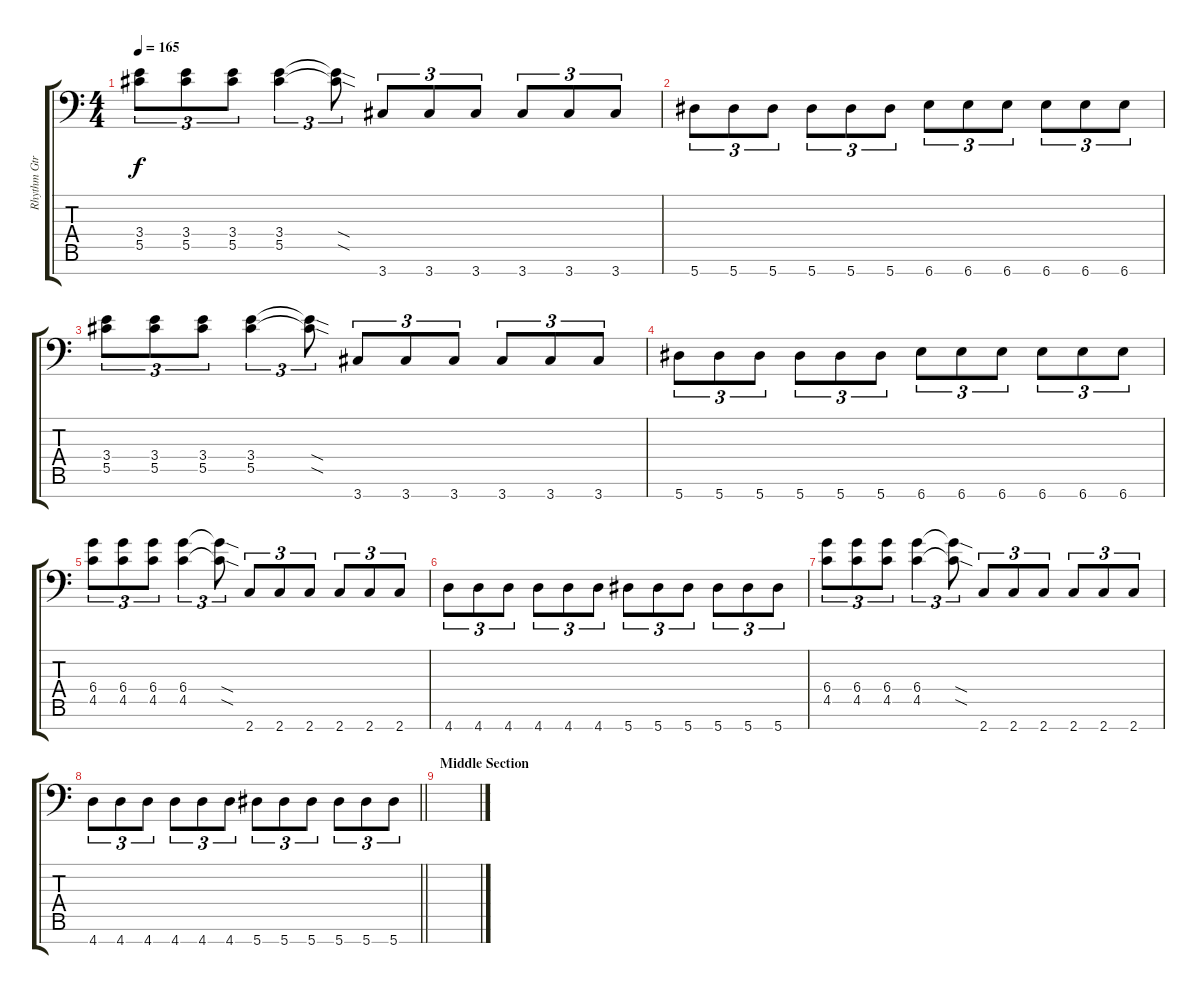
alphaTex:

\track ("Rhythm Gtr" "Rhythm Gtr") {instrument distortionguitar}
\staff {score tabs}
\tuning (Eb4 Bb3 Gb3 Db3 Ab2 Eb2 Bb1) {hide}
\ts (4 4)
\tempo 165
\clef f4
\ks c
(3.4 5.5).8{tu (3 2) dy f} (3.4 5.5).8{tu (3 2)} (3.4 5.5).8{tu (3 2)} (3.4 5.5).4{tu (3 2)} (3.4{sod t} 5.5{sod t}).8{tu (3 2)} 3.7.8{tu (3 2)} 3.7.8{tu (3 2)} 3.7.8{tu (3 2)} 3.7.8{tu (3 2)} 3.7.8{tu (3 2)} 3.7.8{tu (3 2)} |
5.7.8{tu (3 2)} 5.7.8{tu (3 2)} 5.7.8{tu (3 2)} 5.7.8{tu (3 2)} 5.7.8{tu (3 2)} 5.7.8{tu (3 2)} 6.7.8{tu (3 2)} 6.7.8{tu (3 2)} 6.7.8{tu (3 2)} 6.7.8{tu (3 2)} 6.7.8{tu (3 2)} 6.7.8{tu (3 2)} |
(3.4 5.5).8{tu (3 2)} (3.4 5.5).8{tu (3 2)} (3.4 5.5).8{tu (3 2)} (3.4 5.5).4{tu (3 2)} (3.4{sod t} 5.5{sod t}).8{tu (3 2)} 3.7.8{tu (3 2)} 3.7.8{tu (3 2)} 3.7.8{tu (3 2)} 3.7.8{tu (3 2)} 3.7.8{tu (3 2)} 3.7.8{tu (3 2)} |
5.7.8{tu (3 2)} 5.7.8{tu (3 2)} 5.7.8{tu (3 2)} 5.7.8{tu (3 2)} 5.7.8{tu (3 2)} 5.7.8{tu (3 2)} 6.7.8{tu (3 2)} 6.7.8{tu (3 2)} 6.7.8{tu (3 2)} 6.7.8{tu (3 2)} 6.7.8{tu (3 2)} 6.7.8{tu (3 2)} |
(6.4 4.5).8{tu (3 2)} (6.4 4.5).8{tu (3 2)} (6.4 4.5).8{tu (3 2)} (6.4 4.5).4{tu (3 2)} (6.4{sod t} 4.5{sod t}).8{tu (3 2)} 2.7.8{tu (3 2)} 2.7.8{tu (3 2)} 2.7.8{tu (3 2)} 2.7.8{tu (3 2)} 2.7.8{tu (3 2)} 2.7.8{tu (3 2)} |
4.7.8{tu (3 2)} 4.7.8{tu (3 2)} 4.7.8{tu (3 2)} 4.7.8{tu (3 2)} 4.7.8{tu (3 2)} 4.7.8{tu (3 2)} 5.7.8{tu (3 2)} 5.7.8{tu (3 2)} 5.7.8{tu (3 2)} 5.7.8{tu (3 2)} 5.7.8{tu (3 2)} 5.7.8{tu (3 2)} |
(6.4 4.5).8{tu (3 2)} (6.4 4.5).8{tu (3 2)} (6.4 4.5).8{tu (3 2)} (6.4 4.5).4{tu (3 2)} (6.4{sod t} 4.5{sod t}).8{tu (3 2)} 2.7.8{tu (3 2)} 2.7.8{tu (3 2)} 2.7.8{tu (3 2)} 2.7.8{tu (3 2)} 2.7.8{tu (3 2)} 2.7.8{tu (3 2)} |
\barLineRight lightlight
4.7.8{tu (3 2)} 4.7.8{tu (3 2)} 4.7.8{tu (3 2)} 4.7.8{tu (3 2)} 4.7.8{tu (3 2)} 4.7.8{tu (3 2)} 5.7.8{tu (3 2)} 5.7.8{tu (3 2)} 5.7.8{tu (3 2)} 5.7.8{tu (3 2)} 5.7.8{tu (3 2)} 5.7.8{tu (3 2)} |
\section ("" "Middle Section")
